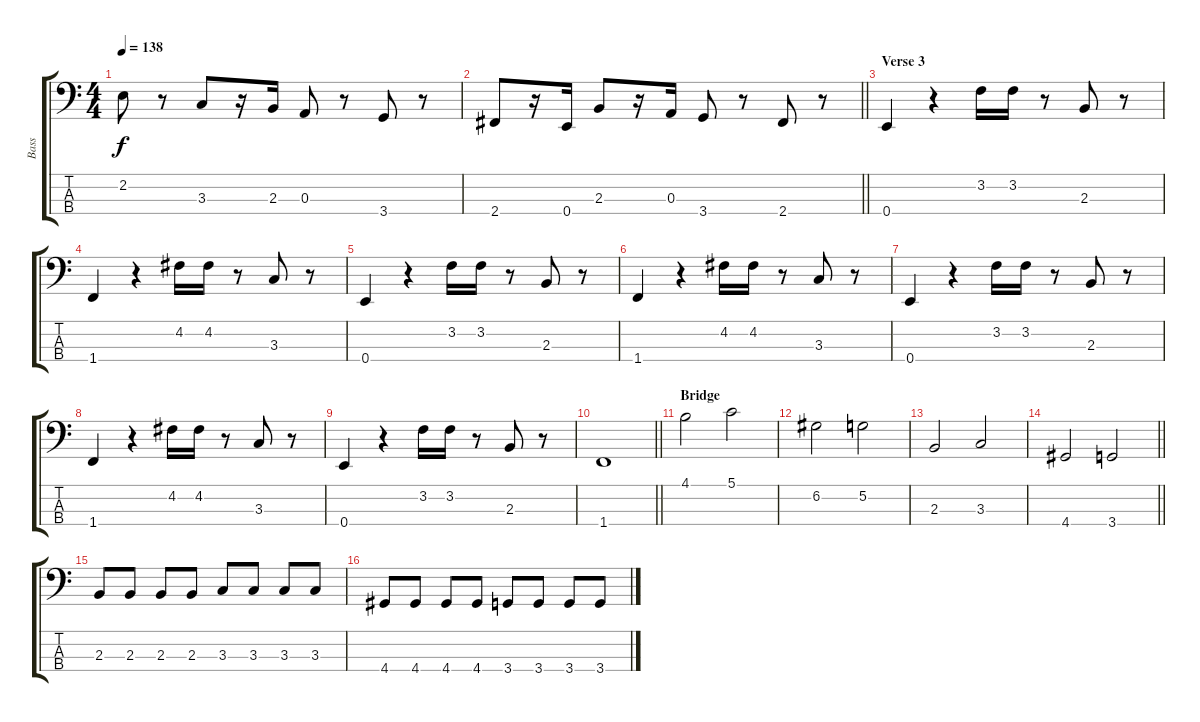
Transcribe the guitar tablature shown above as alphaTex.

\track ("Bass" "Bass") {instrument electricbassfinger}
\staff {score tabs}
\tuning (G2 D2 A1 E1) {hide}
\ts (4 4)
\tempo 138
\clef f4
\ks c
2.2.8{dy f} r.8 3.3.8 r.16 2.3.16 0.3.8 r.8 3.4.8 r.8 |
\barLineRight lightlight
2.4.8 r.16 0.4.16 2.3.8 r.16 0.3.16 3.4.8 r.8 2.4.8 r.8 |
\section ("" "Verse 3")
0.4.4 r.4 3.2.16 3.2.16 r.8 2.3.8 r.8 |
1.4.4 r.4 4.2.16 4.2.16 r.8 3.3.8 r.8 |
0.4.4 r.4 3.2.16 3.2.16 r.8 2.3.8 r.8 |
1.4.4 r.4 4.2.16 4.2.16 r.8 3.3.8 r.8 |
0.4.4 r.4 3.2.16 3.2.16 r.8 2.3.8 r.8 |
1.4.4 r.4 4.2.16 4.2.16 r.8 3.3.8 r.8 |
0.4.4 r.4 3.2.16 3.2.16 r.8 2.3.8 r.8 |
\barLineRight lightlight
1.4.1 |
\section ("" "Bridge")
4.1.2 5.1.2 |
6.2.2 5.2.2 |
2.3.2 3.3.2 |
\barLineRight lightlight
4.4.2 3.4.2 |
2.3.8 2.3.8 2.3.8 2.3.8 3.3.8 3.3.8 3.3.8 3.3.8 |
4.4.8 4.4.8 4.4.8 4.4.8 3.4.8 3.4.8 3.4.8 3.4.8
